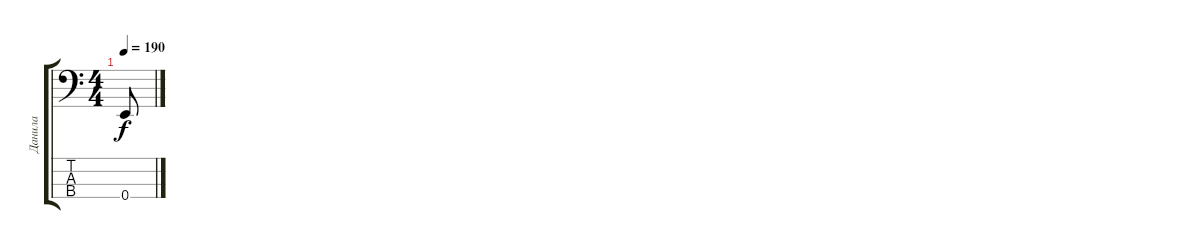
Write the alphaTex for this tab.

\track ("Данила" "Данила") {instrument electricbassfinger}
\staff {score tabs}
\tuning (G2 D2 A1 E1) {hide}
\ts (4 4)
\tempo 190
\clef f4
\ks c
0.4.8{dy f}
